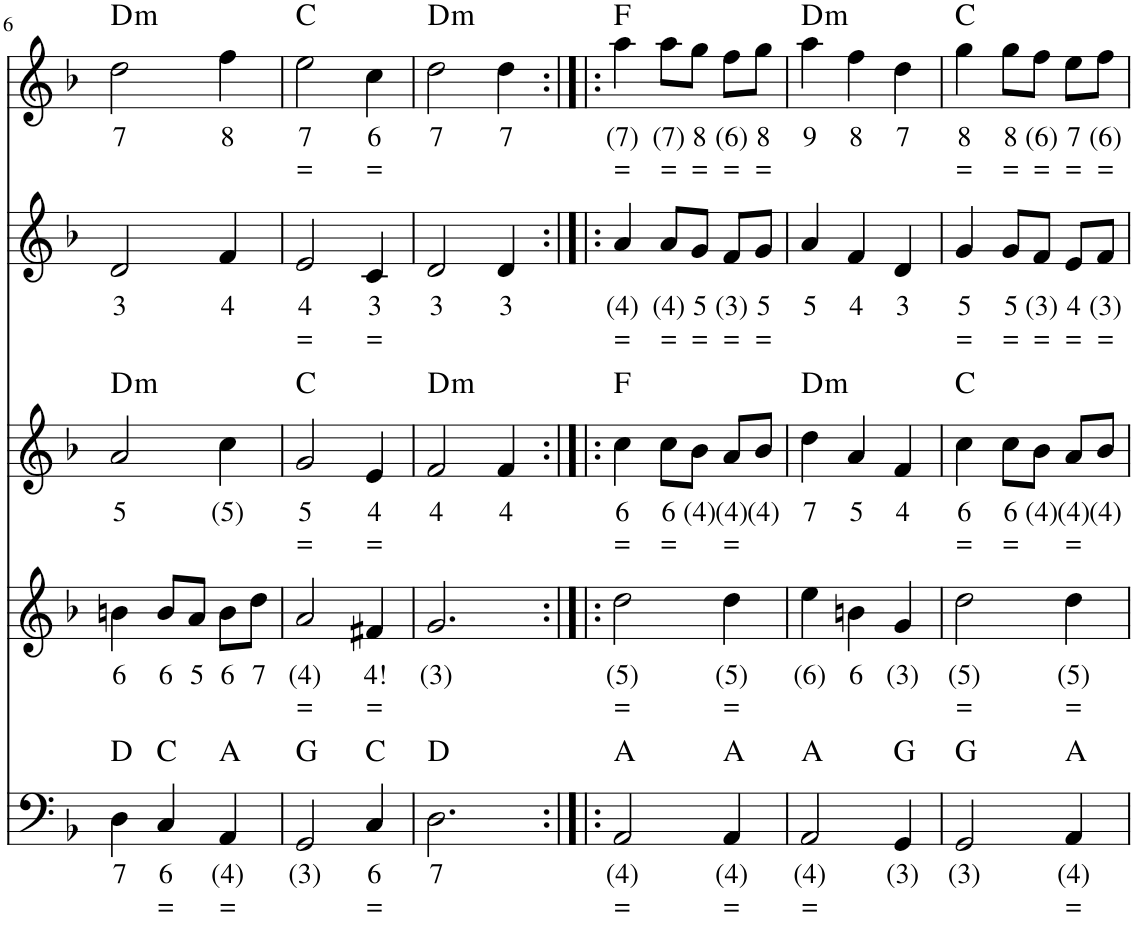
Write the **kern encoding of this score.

**kern	**text	**text	**harte	**kern	**text	**text	**kern	**text	**text	**harte	**kern	**text	**text	**kern	**text	**text	**harte
*part5	*part5	*part5	*part5	*part4	*part4	*part4	*part3	*part3	*part3	*part3	*part2	*part2	*part2	*part1	*part1	*part1	*part1
*staff5	*staff5	*staff5	*	*staff4	*staff4	*staff4	*staff3	*staff3	*staff3	*	*staff2	*staff2	*staff2	*staff1	*staff1	*staff1	*
*I"Stem	*	*	*	*I"Bas-klarinet	*	*	*I"Barokfluit	*	*	*	*I"Stem	*	*	*I"Dwarsfluit	*	*	*
!!LO:PB:g=z
*clefF4	*	*	*	*clefG2	*	*	*clefG2	*	*	*	*clefG2	*	*	*clefG2	*	*	*
*	*	*	*	*Trd8c14	*	*	*	*	*	*	*	*	*	*	*	*	*
*k[b-]	*	*	*	*k[b-]	*	*	*k[b-]	*	*	*	*k[b-]	*	*	*k[b-]	*	*	*
*M3/4	*	*	*	*M3/4	*	*	*M3/4	*	*	*	*M3/4	*	*	*M3/4	*	*	*
=6	=6	=6	=6	=6	=6	=6	=6	=6	=6	=6	=6	=6	=6	=6	=6	=6	=6
!	!LO:LY:b	!	!	!	!LO:LY:b	!	!	!LO:LY:b	!	!LO:H:kt=m	!	!LO:LY:b	!	!	!LO:LY:b	!	!LO:H:kt=m
4D\	7	.	D:maj	4bn\	6	.	2a/	5	.	D:min	2d/	3	.	2dd\	7	.	D:min
!	!LO:LY:b	!LO:LY:b	!	!	!LO:LY:b	!	!	!	!	!	!	!	!	!	!	!	!
4C/	6	=	C:maj	8b/L	6	.	.	.	.	.	.	.	.	.	.	.	.
!	!	!	!	!	!LO:LY:b	!	!	!	!	!	!	!	!	!	!	!	!
.	.	.	.	8a/J	5	.	.	.	.	.	.	.	.	.	.	.	.
!	!LO:LY:b	!LO:LY:b	!	!	!LO:LY:b	!	!	!LO:LY:b	!	!	!	!LO:LY:b	!	!	!LO:LY:b	!	!
4AA/	(4)	=	A:maj	8b\L	6	.	4cc\	(5)	.	.	4f/	4	.	4ff\	8	.	.
!	!	!	!	!	!LO:LY:b	!	!	!	!	!	!	!	!	!	!	!	!
.	.	.	.	8dd\J	7	.	.	.	.	.	.	.	.	.	.	.	.
=7	=7	=7	=7	=7	=7	=7	=7	=7	=7	=7	=7	=7	=7	=7	=7	=7	=7
!	!LO:LY:b	!	!	!	!LO:LY:b	!LO:LY:b	!	!LO:LY:b	!LO:LY:b	!	!	!LO:LY:b	!LO:LY:b	!	!LO:LY:b	!LO:LY:b	!
2GG/	(3)	.	G:maj	2a/	(4)	=	2g/	5	=	C:maj	2e/	4	=	2ee\	7	=	C:maj
!	!LO:LY:b	!LO:LY:b	!	!	!LO:LY:b	!LO:LY:b	!	!LO:LY:b	!LO:LY:b	!	!	!LO:LY:b	!LO:LY:b	!	!LO:LY:b	!LO:LY:b	!
4C/	6	=	C:maj	4f#X/	4!	=	4e/	4	=	.	4c/	3	=	4cc\	6	=	.
=8	=8	=8	=8	=8	=8	=8	=8	=8	=8	=8	=8	=8	=8	=8	=8	=8	=8
!	!LO:LY:b	!	!	!	!LO:LY:b	!	!	!LO:LY:b	!	!LO:H:kt=m	!	!LO:LY:b	!	!	!LO:LY:b	!	!LO:H:kt=m
2.D\	7	.	D:maj	2.g/	(3)	.	2f/	4	.	D:min	2d/	3	.	2dd\	7	.	D:min
!	!	!	!	!	!	!	!	!LO:LY:b	!	!	!	!LO:LY:b	!	!	!LO:LY:b	!	!
.	.	.	.	.	.	.	4f/	4	.	.	4d/	3	.	4dd\	7	.	.
=9:|!|:	=9:|!|:	=9:|!|:	=9:|!|:	=9:|!|:	=9:|!|:	=9:|!|:	=9:|!|:	=9:|!|:	=9:|!|:	=9:|!|:	=9:|!|:	=9:|!|:	=9:|!|:	=9:|!|:	=9:|!|:	=9:|!|:	=9:|!|:
!	!LO:LY:b	!LO:LY:b	!	!	!LO:LY:b	!LO:LY:b	!	!LO:LY:b	!LO:LY:b	!	!	!LO:LY:b	!LO:LY:b	!	!LO:LY:b	!LO:LY:b	!
2AA/	(4)	=	A:maj	2dd\	(5)	=	4cc\	6	=	F:maj	4a/	(4)	=	4aa\	(7)	=	F:maj
!	!	!	!	!	!	!	!	!LO:LY:b	!LO:LY:b	!	!	!LO:LY:b	!LO:LY:b	!	!LO:LY:b	!LO:LY:b	!
.	.	.	.	.	.	.	8cc\L	6	=	.	8a/L	(4)	=	8aa\L	(7)	=	.
!	!	!	!	!	!	!	!	!LO:LY:b	!	!	!	!LO:LY:b	!LO:LY:b	!	!LO:LY:b	!LO:LY:b	!
.	.	.	.	.	.	.	8b-\J	(4)	.	.	8g/J	5	=	8gg\J	8	=	.
!	!LO:LY:b	!LO:LY:b	!	!	!LO:LY:b	!LO:LY:b	!	!LO:LY:b	!LO:LY:b	!	!	!LO:LY:b	!LO:LY:b	!	!LO:LY:b	!LO:LY:b	!
4AA/	(4)	=	A:maj	4dd\	(5)	=	8a/L	(4)	=	.	8f/L	(3)	=	8ff\L	(6)	=	.
!	!	!	!	!	!	!	!	!LO:LY:b	!	!	!	!LO:LY:b	!LO:LY:b	!	!LO:LY:b	!LO:LY:b	!
.	.	.	.	.	.	.	8b-/J	(4)	.	.	8g/J	5	=	8gg\J	8	=	.
=10	=10	=10	=10	=10	=10	=10	=10	=10	=10	=10	=10	=10	=10	=10	=10	=10	=10
!	!LO:LY:b	!LO:LY:b	!	!	!LO:LY:b	!	!	!LO:LY:b	!	!LO:H:kt=m	!	!LO:LY:b	!	!	!LO:LY:b	!	!LO:H:kt=m
2AA/	(4)	=	A:maj	4ee\	(6)	.	4dd\	7	.	D:min	4a/	5	.	4aa\	9	.	D:min
!	!	!	!	!	!LO:LY:b	!	!	!LO:LY:b	!	!	!	!LO:LY:b	!	!	!LO:LY:b	!	!
.	.	.	.	4bn\	6	.	4a/	5	.	.	4f/	4	.	4ff\	8	.	.
!	!LO:LY:b	!	!	!	!LO:LY:b	!	!	!LO:LY:b	!	!	!	!LO:LY:b	!	!	!LO:LY:b	!	!
4GG/	(3)	.	G:maj	4g/	(3)	.	4f/	4	.	.	4d/	3	.	4dd\	7	.	.
=11	=11	=11	=11	=11	=11	=11	=11	=11	=11	=11	=11	=11	=11	=11	=11	=11	=11
!	!LO:LY:b	!	!	!	!LO:LY:b	!LO:LY:b	!	!LO:LY:b	!LO:LY:b	!	!	!LO:LY:b	!LO:LY:b	!	!LO:LY:b	!LO:LY:b	!
2GG/	(3)	.	G:maj	2dd\	(5)	=	4cc\	6	=	C:maj	4g/	5	=	4gg\	8	=	C:maj
!	!	!	!	!	!	!	!	!LO:LY:b	!LO:LY:b	!	!	!LO:LY:b	!LO:LY:b	!	!LO:LY:b	!LO:LY:b	!
.	.	.	.	.	.	.	8cc\L	6	=	.	8g/L	5	=	8gg\L	8	=	.
!	!	!	!	!	!	!	!	!LO:LY:b	!	!	!	!LO:LY:b	!LO:LY:b	!	!LO:LY:b	!LO:LY:b	!
.	.	.	.	.	.	.	8b-\J	(4)	.	.	8f/J	(3)	=	8ff\J	(6)	=	.
!	!LO:LY:b	!LO:LY:b	!	!	!LO:LY:b	!LO:LY:b	!	!LO:LY:b	!LO:LY:b	!	!	!LO:LY:b	!LO:LY:b	!	!LO:LY:b	!LO:LY:b	!
4AA/	(4)	=	A:maj	4dd\	(5)	=	8a/L	(4)	=	.	8e/L	4	=	8ee\L	7	=	.
!	!	!	!	!	!	!	!	!LO:LY:b	!	!	!	!LO:LY:b	!LO:LY:b	!	!LO:LY:b	!LO:LY:b	!
.	.	.	.	.	.	.	8b-/J	(4)	.	.	8f/J	(3)	=	8ff\J	(6)	=	.
=	=	=	=	=	=	=	=	=	=	=	=	=	=	=	=	=	=
*-	*-	*-	*-	*-	*-	*-	*-	*-	*-	*-	*-	*-	*-	*-	*-	*-	*-
